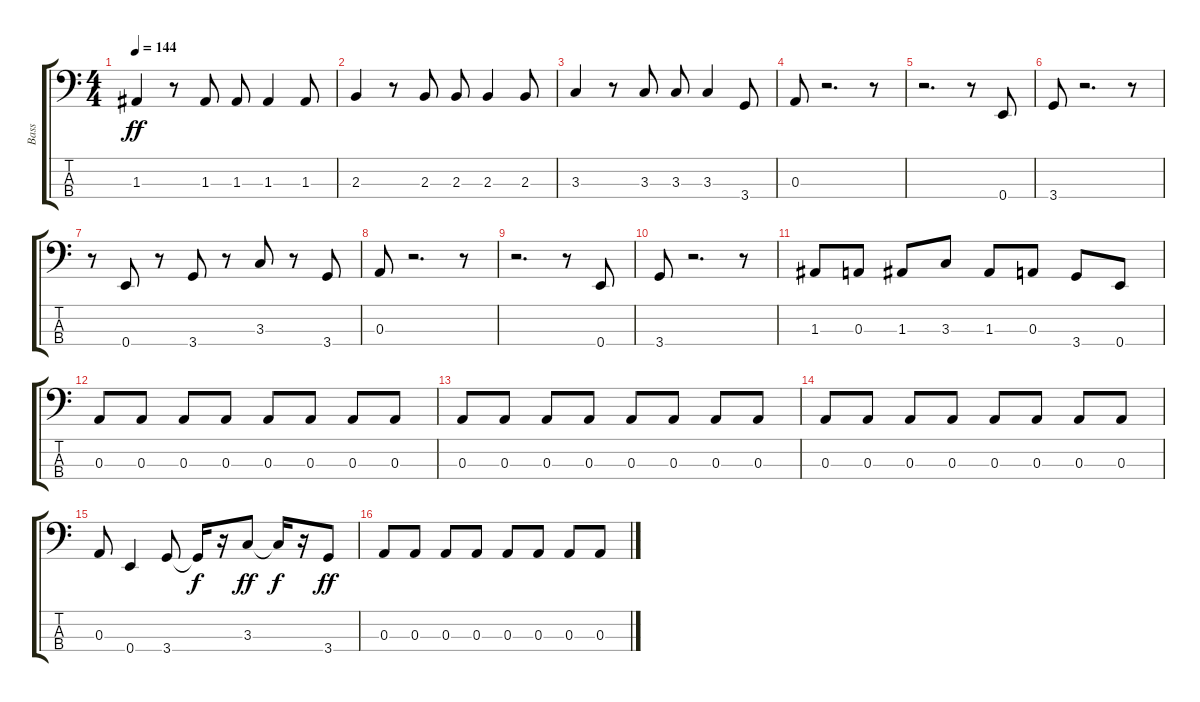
\track ("Bass" "Bass") {instrument electricbassfinger}
\staff {score tabs}
\tuning (G2 D2 A1 E1) {hide}
\ts (4 4)
\tempo 144
\clef f4
\ks c
1.3.4{dy ff} r.8 1.3.8 1.3.8 1.3.4 1.3.8 |
2.3.4 r.8 2.3.8 2.3.8 2.3.4 2.3.8 |
3.3.4 r.8 3.3.8 3.3.8 3.3.4 3.4.8 |
0.3.8 r.2{d} r.8 |
r.2{d} r.8 0.4.8 |
3.4.8 r.2{d} r.8 |
r.8 0.4.8 r.8 3.4.8 r.8 3.3.8 r.8 3.4.8 |
0.3.8 r.2{d} r.8 |
r.2{d} r.8 0.4.8 |
3.4.8 r.2{d} r.8 |
1.3.8 0.3.8 1.3.8 3.3.8 1.3.8 0.3.8 3.4.8 0.4.8 |
0.3.8 0.3.8 0.3.8 0.3.8 0.3.8 0.3.8 0.3.8 0.3.8 |
0.3.8 0.3.8 0.3.8 0.3.8 0.3.8 0.3.8 0.3.8 0.3.8 |
0.3.8 0.3.8 0.3.8 0.3.8 0.3.8 0.3.8 0.3.8 0.3.8 |
0.3.8 0.4.4 3.4.8 3.4{t}.16{dy f} r.16 3.3.8{dy ff} 3.3{t}.16{dy f} r.16 3.4.8{dy ff} |
0.3.8 0.3.8 0.3.8 0.3.8 0.3.8 0.3.8 0.3.8 0.3.8
